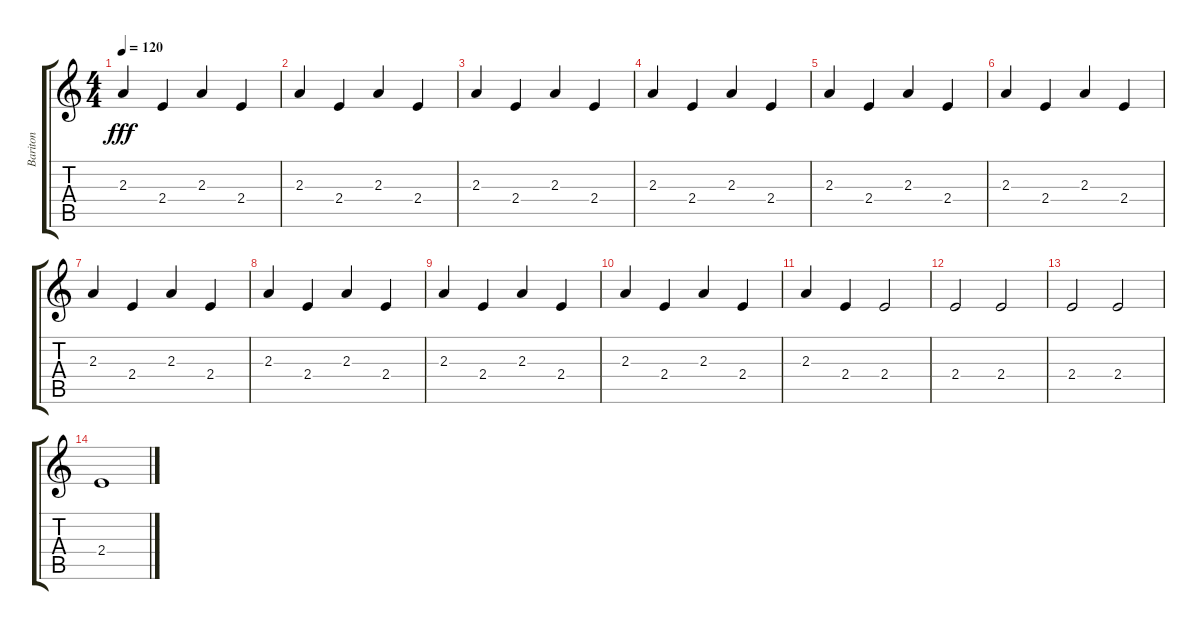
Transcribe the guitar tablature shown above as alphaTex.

\track ("Bariton" "Bariton") {instrument acousticguitarsteel}
\staff {score tabs}
\tuning (E4 B3 G3 D3 A2 E2) {hide}
\ts (4 4)
\tempo 120
\clef g2
\ks c
2.3.4{dy fff} 2.4.4 2.3.4 2.4.4 |
2.3.4 2.4.4 2.3.4 2.4.4 |
2.3.4 2.4.4 2.3.4 2.4.4 |
2.3.4 2.4.4 2.3.4 2.4.4 |
2.3.4 2.4.4 2.3.4 2.4.4 |
2.3.4 2.4.4 2.3.4 2.4.4 |
2.3.4 2.4.4 2.3.4 2.4.4 |
2.3.4 2.4.4 2.3.4 2.4.4 |
2.3.4 2.4.4 2.3.4 2.4.4 |
2.3.4 2.4.4 2.3.4 2.4.4 |
2.3.4 2.4.4 2.4.2 |
2.4.2 2.4.2 |
2.4.2 2.4.2 |
2.4.1
